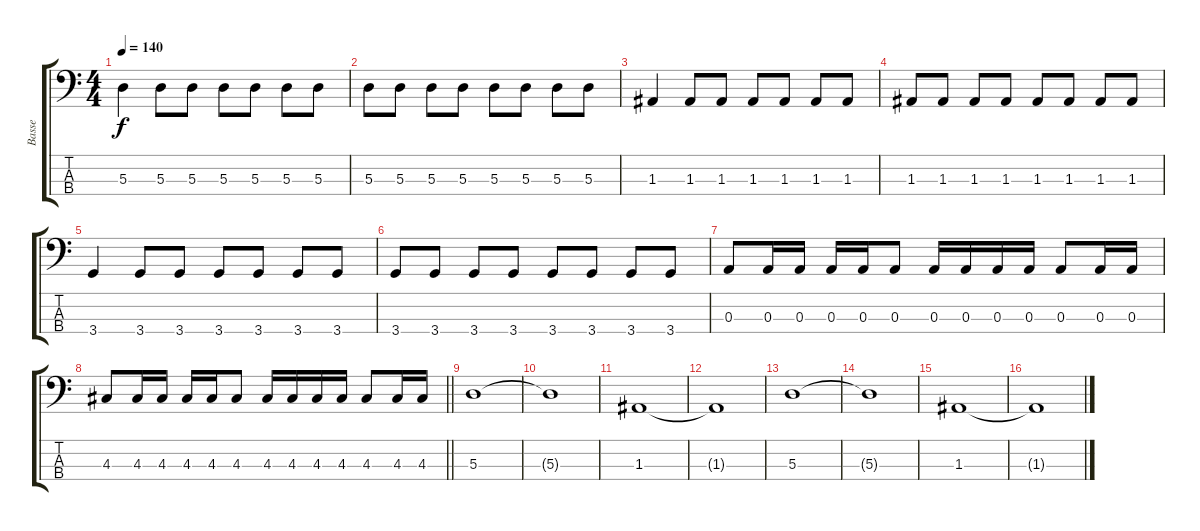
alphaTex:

\track ("Basse" "Basse") {instrument slapbass2}
\staff {score tabs}
\tuning (G2 D2 A1 E1) {hide}
\ts (4 4)
\tempo 140
\clef f4
\ks c
5.3.4{dy f} 5.3.8 5.3.8 5.3.8 5.3.8 5.3.8 5.3.8 |
5.3.8 5.3.8 5.3.8 5.3.8 5.3.8 5.3.8 5.3.8 5.3.8 |
1.3.4 1.3.8 1.3.8 1.3.8 1.3.8 1.3.8 1.3.8 |
1.3.8 1.3.8 1.3.8 1.3.8 1.3.8 1.3.8 1.3.8 1.3.8 |
3.4.4 3.4.8 3.4.8 3.4.8 3.4.8 3.4.8 3.4.8 |
3.4.8 3.4.8 3.4.8 3.4.8 3.4.8 3.4.8 3.4.8 3.4.8 |
0.3.8 0.3.16 0.3.16 0.3.16 0.3.16 0.3.8 0.3.16 0.3.16 0.3.16 0.3.16 0.3.8 0.3.16 0.3.16 |
\barLineRight lightlight
4.3.8 4.3.16 4.3.16 4.3.16 4.3.16 4.3.8 4.3.16 4.3.16 4.3.16 4.3.16 4.3.8 4.3.16 4.3.16 |
5.3.1 |
5.3{t}.1 |
1.3.1 |
1.3{t}.1 |
5.3.1 |
5.3{t}.1 |
1.3.1 |
1.3{t}.1
